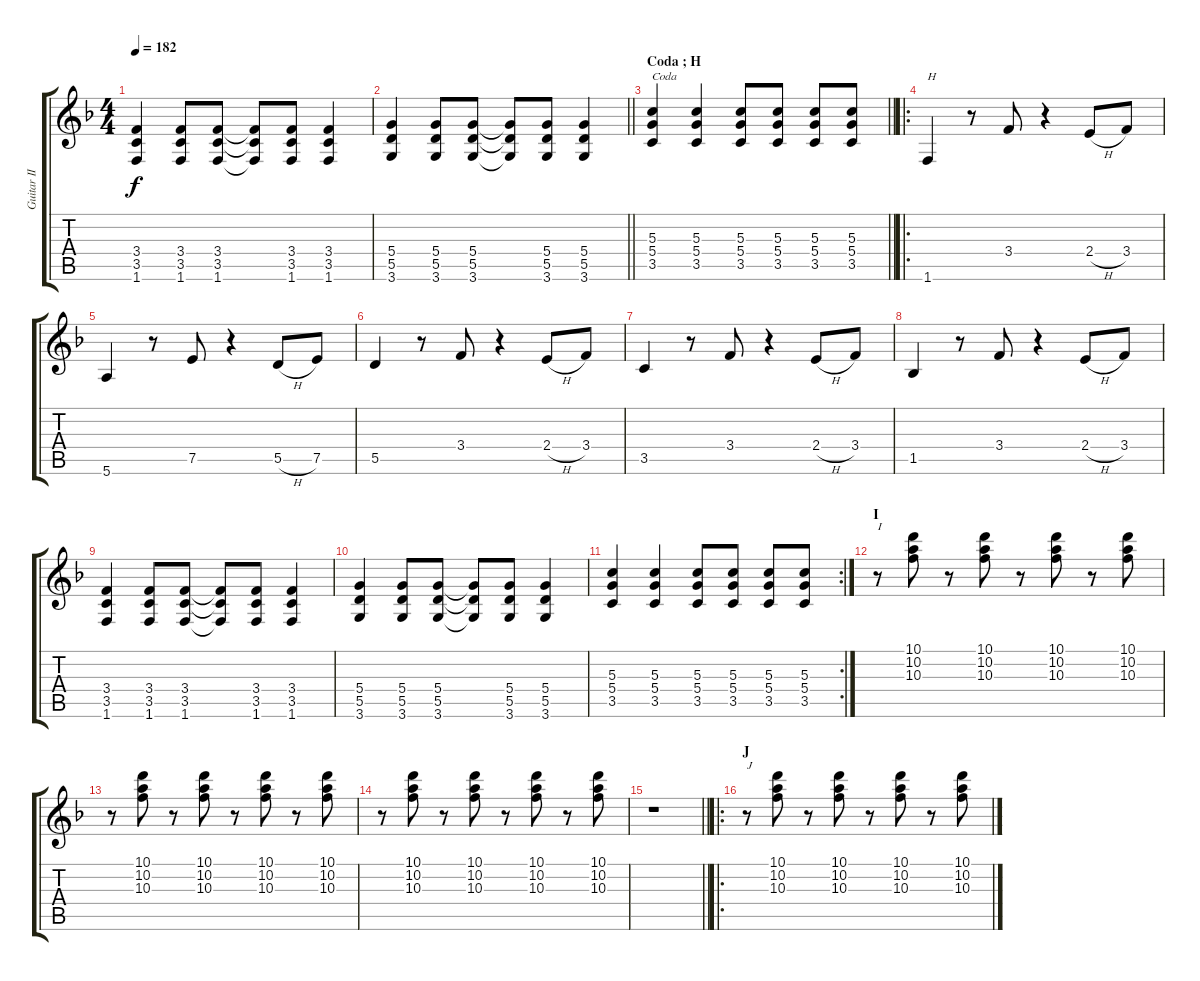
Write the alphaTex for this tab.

\track ("Guitar II" "Guitar II") {instrument distortionguitar}
\staff {score tabs}
\tuning (E4 B3 G3 D3 A2 E2) {hide}
\ts (4 4)
\tempo 182
\clef g2
\ks f
(3.4 3.5 1.6).4{dy f} (3.4 3.5 1.6).8 (3.4 3.5 1.6).8 (3.4{t} 3.5{t} 1.6{t}).8 (3.4 3.5 1.6).8 (3.4 3.5 1.6).4 |
\barLineRight lightlight
(5.4 5.5 3.6).4 (5.4 5.5 3.6).8 (5.4 5.5 3.6).8 (5.4{t} 5.5{t} 3.6{t}).8 (5.4 5.5 3.6).8 (5.4 5.5 3.6).4 |
\section ("" "Coda ; H")
\barLineRight lightlight
(5.3 5.4 3.5).4{txt "Coda"} (5.3 5.4 3.5).4 (5.3 5.4 3.5).8 (5.3 5.4 3.5).8 (5.3 5.4 3.5).8 (5.3 5.4 3.5).8 |
\ro
1.6.4{txt "H"} r.8 3.4.8 r.4 2.4{h}.8 3.4.8 |
5.6.4 r.8 7.5.8 r.4 5.5{h}.8 7.5.8 |
5.5.4 r.8 3.4.8 r.4 2.4{h}.8 3.4.8 |
3.5.4 r.8 3.4.8 r.4 2.4{h}.8 3.4.8 |
1.5.4 r.8 3.4.8 r.4 2.4{h}.8 3.4.8 |
(3.4 3.5 1.6).4 (3.4 3.5 1.6).8 (3.4 3.5 1.6).8 (3.4{t} 3.5{t} 1.6{t}).8 (3.4 3.5 1.6).8 (3.4 3.5 1.6).4 |
(5.4 5.5 3.6).4 (5.4 5.5 3.6).8 (5.4 5.5 3.6).8 (5.4{t} 5.5{t} 3.6{t}).8 (5.4 5.5 3.6).8 (5.4 5.5 3.6).4 |
\rc 2
(5.3 5.4 3.5).4 (5.3 5.4 3.5).4 (5.3 5.4 3.5).8 (5.3 5.4 3.5).8 (5.3 5.4 3.5).8 (5.3 5.4 3.5).8 |
\section ("" "I")
r.8{txt "I"} (10.1 10.2 10.3).8 r.8 (10.1 10.2 10.3).8 r.8 (10.1 10.2 10.3).8 r.8 (10.1 10.2 10.3).8 |
r.8 (10.1 10.2 10.3).8 r.8 (10.1 10.2 10.3).8 r.8 (10.1 10.2 10.3).8 r.8 (10.1 10.2 10.3).8 |
r.8 (10.1 10.2 10.3).8 r.8 (10.1 10.2 10.3).8 r.8 (10.1 10.2 10.3).8 r.8 (10.1 10.2 10.3).8 |
\barLineRight lightlight
r.1 |
\ro
\section ("" "J")
r.8{txt "J"} (10.1 10.2 10.3).8 r.8 (10.1 10.2 10.3).8 r.8 (10.1 10.2 10.3).8 r.8 (10.1 10.2 10.3).8
